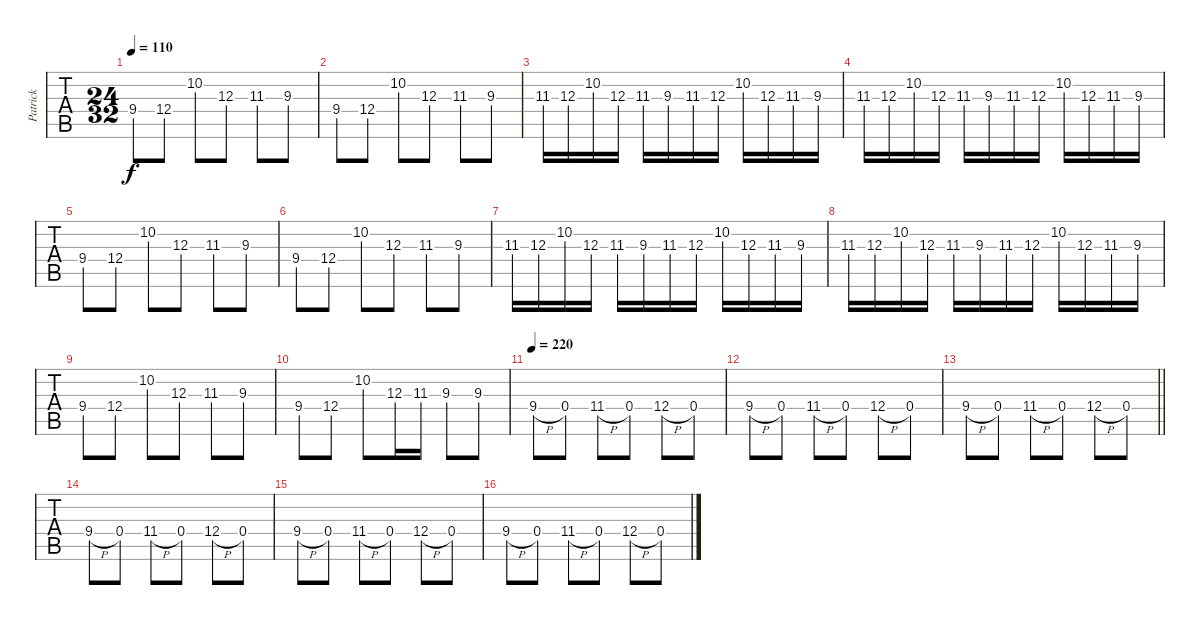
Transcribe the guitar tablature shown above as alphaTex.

\track ("Patrick" "Patrick") {instrument electricguitarjazz}
\staff {tabs}
\tuning (E4 B3 G3 D3 A2 D2) {hide}
\ts (24 32)
\tempo 110
\clef g2
\ks c
9.4.8{dy f} 12.4.8 10.2.8 12.3.8 11.3.8 9.3.8 |
9.4.8 12.4.8 10.2.8 12.3.8 11.3.8 9.3.8 |
11.3.16 12.3.16 10.2.16 12.3.16 11.3.16 9.3.16 11.3.16 12.3.16 10.2.16 12.3.16 11.3.16 9.3.16 |
11.3.16 12.3.16 10.2.16 12.3.16 11.3.16 9.3.16 11.3.16 12.3.16 10.2.16 12.3.16 11.3.16 9.3.16 |
9.4.8 12.4.8 10.2.8 12.3.8 11.3.8 9.3.8 |
9.4.8 12.4.8 10.2.8 12.3.8 11.3.8 9.3.8 |
11.3.16 12.3.16 10.2.16 12.3.16 11.3.16 9.3.16 11.3.16 12.3.16 10.2.16 12.3.16 11.3.16 9.3.16 |
11.3.16 12.3.16 10.2.16 12.3.16 11.3.16 9.3.16 11.3.16 12.3.16 10.2.16 12.3.16 11.3.16 9.3.16 |
9.4.8 12.4.8 10.2.8 12.3.8 11.3.8 9.3.8 |
9.4.8 12.4.8 10.2.8 12.3.16 11.3.16 9.3.8 9.3.8 |
\tempo 220
9.4{h}.8{instrument overdrivenguitar} 0.4.8 11.4{h}.8 0.4.8 12.4{h}.8 0.4.8 |
9.4{h}.8 0.4.8 11.4{h}.8 0.4.8 12.4{h}.8 0.4.8 |
\barLineRight lightlight
9.4{h}.8 0.4.8 11.4{h}.8 0.4.8 12.4{h}.8 0.4.8 |
9.4{h}.8 0.4.8 11.4{h}.8 0.4.8 12.4{h}.8 0.4.8 |
9.4{h}.8 0.4.8 11.4{h}.8 0.4.8 12.4{h}.8 0.4.8 |
9.4{h}.8 0.4.8 11.4{h}.8 0.4.8 12.4{h}.8 0.4.8
